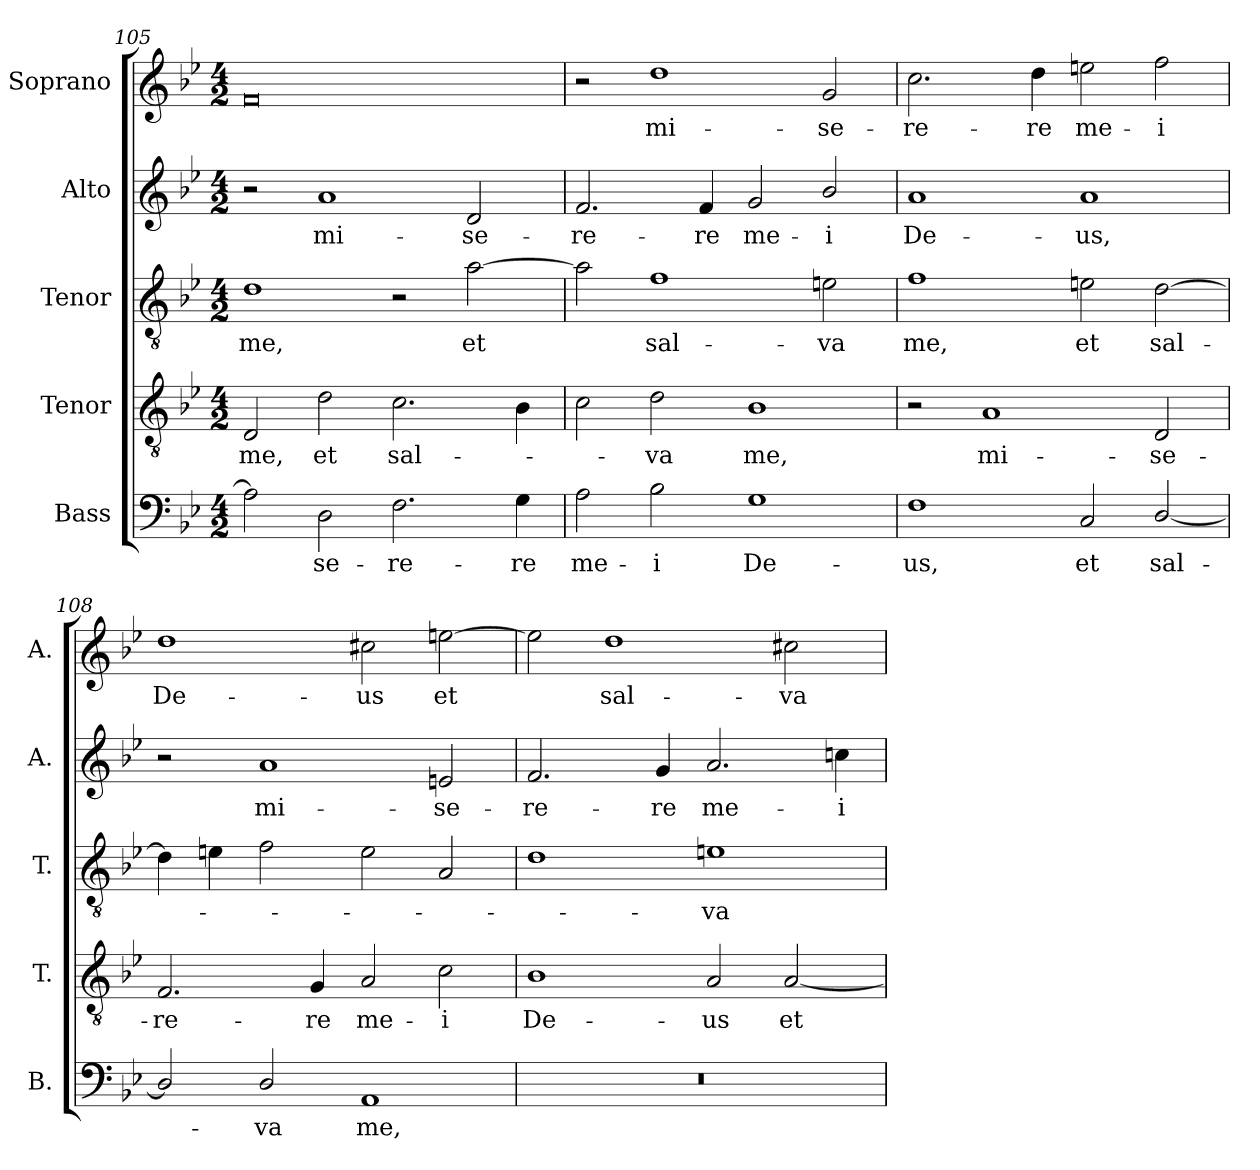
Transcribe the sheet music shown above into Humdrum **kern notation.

**kern	**text	**kern	**text	**kern	**text	**kern	**text	**kern	**text
*part5	*part5	*part4	*part4	*part3	*part3	*part2	*part2	*part1	*part1
*staff5	*staff5	*staff4	*staff4	*staff3	*staff3	*staff2	*staff2	*staff1	*staff1
*I"Bass	*	*I"Tenor	*	*I"Tenor	*	*I"Alto	*	*I"Soprano	*
*I'B.	*	*I'T.	*	*I'T.	*	*I'A.	*	*I'A.	*
!!LO:PB:g=z
*clefF4	*	*clefGv2	*	*clefGv2	*	*clefG2	*	*clefG2	*
*	*	*ITrd7c12	*	*ITrd7c12	*	*	*	*	*
*k[b-e-]	*	*k[b-e-]	*	*k[b-e-]	*	*k[b-e-]	*	*k[b-e-]	*
*B-:	*	*B-:	*	*B-:	*	*B-:	*	*B-:	*
*M4/2	*	*M4/2	*	*M4/2	*	*M4/2	*	*M4/2	*
=105	=105	=105	=105	=105	=105	=105	=105	=105	=105
!	!	!	!LO:LY:b:color=#000000	!	!	!	!	!	!
!	!	!	!	!	!LO:LY:b:color=#000000	!	!	!	!
2Ai\]	.	2DDi/	me,	1Di	me,	2r	.	0fi	.
!	!LO:LY:b:color=#000000	!	!	!	!	!	!	!	!
!	!	!	!LO:LY:b:color=#000000	!	!	!	!	!	!
!	!	!	!	!	!	!	!LO:LY:b:color=#000000	!	!
2Di\	-se-	2Di\	et	.	.	1ai	mi-	.	.
!	!LO:LY:b:color=#000000	!	!	!	!	!	!	!	!
!	!	!	!LO:LY:b:color=#000000	!	!	!	!	!	!
2.Fi\	-re-	2.Ci\	sal-	2r	.	.	.	.	.
!	!	!	!	!	!LO:LY:b:color=#000000	!	!	!	!
!	!	!	!	!	!	!	!LO:LY:b:color=#000000	!	!
.	.	.	.	[2Ai\	et	2di/	-se-	.	.
!	!LO:LY:b:color=#000000	!	!	!	!	!	!	!	!
4Gi\	-re	4BB-i\	.	.	.	.	.	.	.
=106	=106	=106	=106	=106	=106	=106	=106	=106	=106
!	!LO:LY:b:color=#000000	!	!	!	!	!	!	!	!
!	!	!	!	!	!	!	!LO:LY:b:color=#000000	!	!
2Ai\	me-	2Ci\	.	2Ai\]	.	2.fi/	-re-	2r	.
!	!LO:LY:b:color=#000000	!	!	!	!	!	!	!	!
!	!	!	!LO:LY:b:color=#000000	!	!	!	!	!	!
!	!	!	!	!	!LO:LY:b:color=#000000	!	!	!	!
!	!	!	!	!	!	!	!	!	!LO:LY:b:color=#000000
2B-i\	-i	2Di\	-va	1Fi	sal-	.	.	1ddi	mi-
!	!	!	!	!	!	!	!LO:LY:b:color=#000000	!	!
.	.	.	.	.	.	4fi/	-re	.	.
!	!LO:LY:b:color=#000000	!	!	!	!	!	!	!	!
!	!	!	!LO:LY:b:color=#000000	!	!	!	!	!	!
!	!	!	!	!	!	!	!LO:LY:b:color=#000000	!	!
1Gi	De-	1BB-i	me,	.	.	2gi/	me-	.	.
!	!	!	!	!	!LO:LY:b:color=#000000	!	!	!	!
!	!	!	!	!	!	!	!LO:LY:b:color=#000000	!	!
!	!	!	!	!	!	!	!	!	!LO:LY:b:color=#000000
.	.	.	.	2Eni\	-va	2b-i/	-i	2gi/	-se-
=107	=107	=107	=107	=107	=107	=107	=107	=107	=107
!	!LO:LY:b:color=#000000	!	!	!	!	!	!	!	!
!	!	!	!	!	!LO:LY:b:color=#000000	!	!	!	!
!	!	!	!	!	!	!	!LO:LY:b:color=#000000	!	!
!	!	!	!	!	!	!	!	!	!LO:LY:b:color=#000000
1Fi	-us,	2r	.	1Fi	me,	1ai	De-	2.cci\	-re-
!	!	!	!LO:LY:b:color=#000000	!	!	!	!	!	!
.	.	1AAi	mi-	.	.	.	.	.	.
!	!	!	!	!	!	!	!	!	!LO:LY:b:color=#000000
.	.	.	.	.	.	.	.	4ddi\	-re
!	!LO:LY:b:color=#000000	!	!	!	!	!	!	!	!
!	!	!	!	!	!LO:LY:b:color=#000000	!	!	!	!
!	!	!	!	!	!	!	!LO:LY:b:color=#000000	!	!
!	!	!	!	!	!	!	!	!	!LO:LY:b:color=#000000
2Ci/	et	.	.	2Eni\	et	1ai	-us,	2eeni\	me-
!	!LO:LY:b:color=#000000	!	!	!	!	!	!	!	!
!	!	!	!LO:LY:b:color=#000000	!	!	!	!	!	!
!	!	!	!	!	!LO:LY:b:color=#000000	!	!	!	!
!	!	!	!	!	!	!	!	!	!LO:LY:b:color=#000000
[2Di/	sal-	2DDi/	-se-	[2Di\	sal-	.	.	2ffi\	-i
=108	=108	=108	=108	=108	=108	=108	=108	=108	=108
!	!	!	!LO:LY:b:color=#000000	!	!	!	!	!	!
!	!	!	!	!	!	!	!	!	!LO:LY:b:color=#000000
2Di/]	.	2.FFi/	-re-	4Di\]	.	2r	.	1ddi	De-
.	.	.	.	4Eni\	.	.	.	.	.
!	!LO:LY:b:color=#000000	!	!	!	!	!	!	!	!
!	!	!	!	!	!	!	!LO:LY:b:color=#000000	!	!
2Di/	-va	.	.	2Fi\	.	1ai	mi-	.	.
!	!	!	!LO:LY:b:color=#000000	!	!	!	!	!	!
.	.	4GGi/	-re	.	.	.	.	.	.
!	!LO:LY:b:color=#000000	!	!	!	!	!	!	!	!
!	!	!	!LO:LY:b:color=#000000	!	!	!	!	!	!
!	!	!	!	!	!	!	!	!	!LO:LY:b:color=#000000
1AAi	me,	2AAi/	me-	2Ei\	.	.	.	2cc#Xi\	-us
!	!	!	!LO:LY:b:color=#000000	!	!	!	!	!	!
!	!	!	!	!	!	!	!LO:LY:b:color=#000000	!	!
!	!	!	!	!	!	!	!	!	!LO:LY:b:color=#000000
.	.	2Ci\	-i	2AAi/	.	2eni/	-se-	[2eeni\	et
=109	=109	=109	=109	=109	=109	=109	=109	=109	=109
!LO:N:vis=1	!	!	!	!	!	!	!	!	!
!	!	!	!LO:LY:b:color=#000000	!	!	!	!	!	!
!	!	!	!	!	!	!	!LO:LY:b:color=#000000	!	!
0r	.	1BB-i	De-	1Di	.	2.fi/	-re-	2eei\]	.
!	!	!	!	!	!	!	!	!	!LO:LY:b:color=#000000
.	.	.	.	.	.	.	.	1ddi	sal-
!	!	!	!	!	!	!	!LO:LY:b:color=#000000	!	!
.	.	.	.	.	.	4gi/	-re	.	.
!	!	!	!LO:LY:b:color=#000000	!	!	!	!	!	!
!	!	!	!	!	!LO:LY:b:color=#000000	!	!	!	!
!	!	!	!	!	!	!	!LO:LY:b:color=#000000	!	!
.	.	2AAi/	-us	1Eni	-va	2.ai/	me-	.	.
!	!	!	!LO:LY:b:color=#000000	!	!	!	!	!	!
!	!	!	!	!	!	!	!	!	!LO:LY:b:color=#000000
.	.	[2AAi/	et	.	.	.	.	2cc#Xi\	-va
!	!	!	!	!	!	!	!LO:LY:b:color=#000000	!	!
.	.	.	.	.	.	4ccni\	-i	.	.
=	=	=	=	=	=	=	=	=	=
*-	*-	*-	*-	*-	*-	*-	*-	*-	*-
